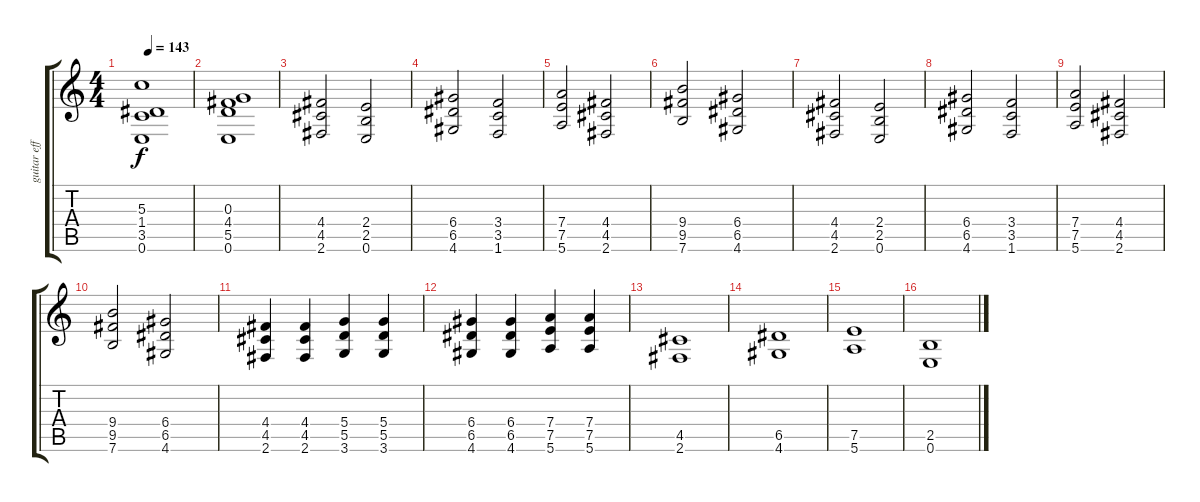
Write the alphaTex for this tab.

\track ("guitar effet" "guitar eff") {instrument overdrivenguitar}
\staff {score tabs}
\tuning (E4 B3 G3 D3 A2 E2) {hide}
\ts (4 4)
\tempo 143
\clef g2
\ks c
(5.3 1.4 3.5 0.6).1{dy f} |
(0.3 4.4 5.5 0.6).1 |
(4.4 4.5 2.6).2 (2.4 2.5 0.6).2 |
(6.4 6.5 4.6).2 (3.4 3.5 1.6).2 |
(7.4 7.5 5.6).2 (4.4 4.5 2.6).2 |
(9.4 9.5 7.6).2 (6.4 6.5 4.6).2 |
(4.4 4.5 2.6).2 (2.4 2.5 0.6).2 |
(6.4 6.5 4.6).2 (3.4 3.5 1.6).2 |
(7.4 7.5 5.6).2 (4.4 4.5 2.6).2 |
(9.4 9.5 7.6).2 (6.4 6.5 4.6).2 |
(4.4 4.5 2.6).4 (4.4 4.5 2.6).4 (5.4 5.5 3.6).4 (5.4 5.5 3.6).4 |
(6.4 6.5 4.6).4 (6.4 6.5 4.6).4 (7.4 7.5 5.6).4 (7.4 7.5 5.6).4 |
(4.5 2.6).1 |
(6.5 4.6).1 |
(7.5 5.6).1 |
(2.5 0.6).1
